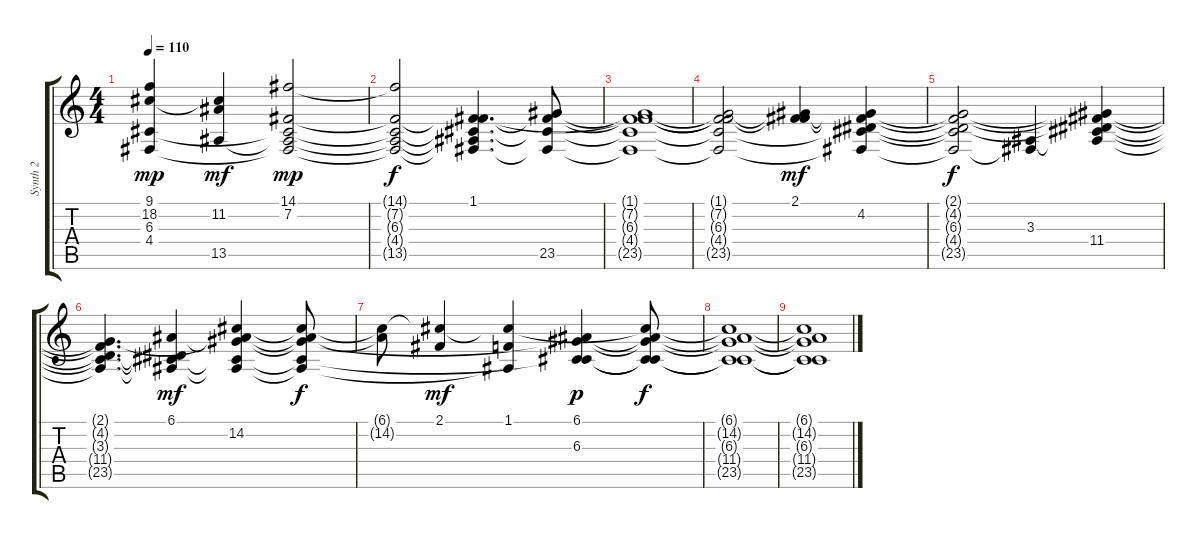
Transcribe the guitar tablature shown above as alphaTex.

\track ("Synth 2" "Synth 2") {instrument fx6goblins}
\staff {score tabs}
\tuning (E4 B3 G3 D3 A2 E2) {hide}
\ts (4 4)
\tempo 110
\clef g2
\ks c
(9.1 18.2{t} 6.3 4.4{t}).4{dy mp} (9.1{t} 11.2 13.5).4{dy mf} (14.1 7.2 6.3{t} 4.4{t} 13.5{t}).2{dy mp} |
(14.1{t} 7.2{t} 6.3{t} 4.4{t} 13.5{t}).2{dy f} (1.1 7.2{t} 6.3{t} 4.4{t} 13.5{t}).4{d} (7.2{t} 6.3{t} 4.4{t} 23.5).8 |
(1.1{t} 7.2{t} 6.3{t} 4.4{t} 23.5{t}).1{balance 12} |
(1.1{t} 7.2{t} 6.3{t} 4.4{t} 23.5{t}).2 (2.1 7.2{t} 23.5{t}).4{dy mf} (2.1{t} 4.2 6.3{t} 4.4{t} 23.5{t}).4 |
(2.1{t} 4.2{t} 6.3{t} 4.4{t} 23.5{t}).2{dy f} (3.3 4.4{t}).4 (2.1{t} 4.2{t} 3.3{t} 11.4 23.5{t}).4 |
(2.1{t} 4.2{t} 3.3{t} 11.4{t} 23.5{t}).4{d} (6.1 4.2{t} 3.3{t} 11.4{t}).4{dy mf} (6.1{t} 14.2 3.3{t} 11.4{t} 23.5{t}).4 (6.1{t} 14.2{t} 3.3{t} 11.4{t} 23.5{t}).8{dy f} |
(6.1{t} 14.2{t}).8{balance 4} (2.1 14.2{t}).4{dy mf} (1.1 14.2{t} 3.3{t}).4 (6.1 6.3 11.4{t} 23.5{t}).4{dy p} (6.1{t} 14.2{t} 6.3{t} 11.4{t} 23.5{t}).8{dy f} |
(6.1{t} 14.2{t} 6.3{t} 11.4{t} 23.5{t}).1 |
(6.1{t} 14.2{t} 6.3{t} 11.4{t} 23.5{t}).1
